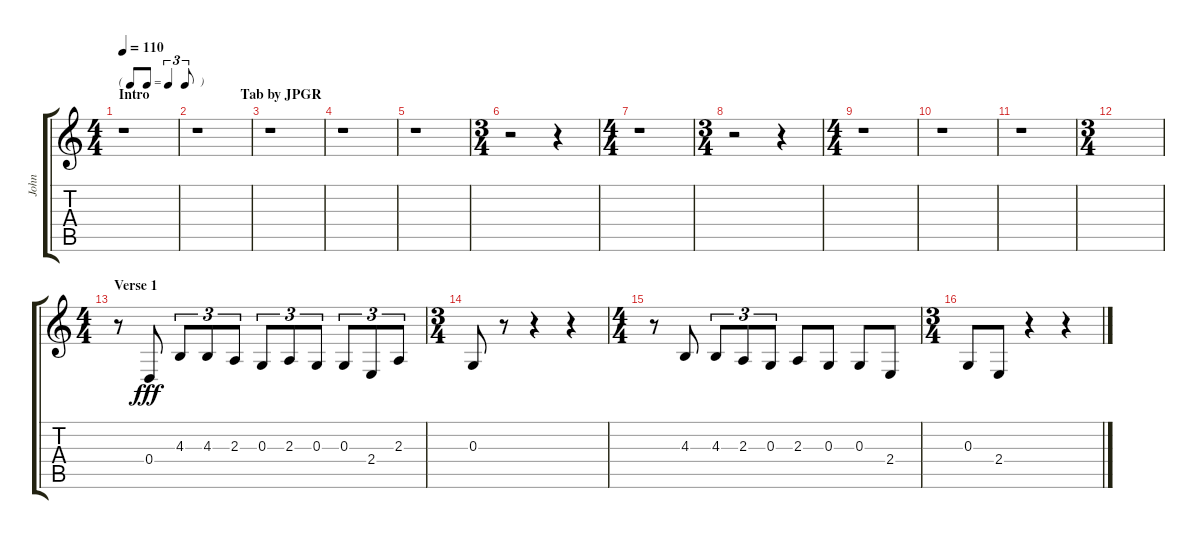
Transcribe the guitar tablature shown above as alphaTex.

\track ("John" "John") {instrument altosax}
\staff {score tabs}
\tuning (E4 B3 G3 D3 A2 E2) {hide}
\ts (4 4)
\tf triplet8th
\section ("" "Intro                          Tab by JPGR")
\tempo 110
\clef g2
\ks c
r.1{dy fff instrument altosax} |
r.1 |
r.1 |
r.1 |
r.1 |
\ts (3 4)
r.2 r.4 |
\ts (4 4)
r.1 |
\ts (3 4)
r.2 r.4 |
\ts (4 4)
r.1 |
r.1 |
r.1 |
\ts (3 4)
|
\ts (4 4)
\section ("" "Verse 1")
r.8 0.4.8 4.3.8{tu (3 2)} 4.3.8{tu (3 2)} 2.3.8{tu (3 2)} 0.3.8{tu (3 2)} 2.3.8{tu (3 2)} 0.3.8{tu (3 2)} 0.3.8{tu (3 2)} 2.4.8{tu (3 2)} 2.3.8{tu (3 2)} |
\ts (3 4)
0.3.8 r.8 r.4 r.4 |
\ts (4 4)
r.8 4.3.8 4.3.8{tu (3 2)} 2.3.8{tu (3 2)} 0.3.8{tu (3 2)} 2.3.8 0.3.8 0.3.8 2.4.8 |
\ts (3 4)
0.3.8 2.4.8 r.4 r.4
